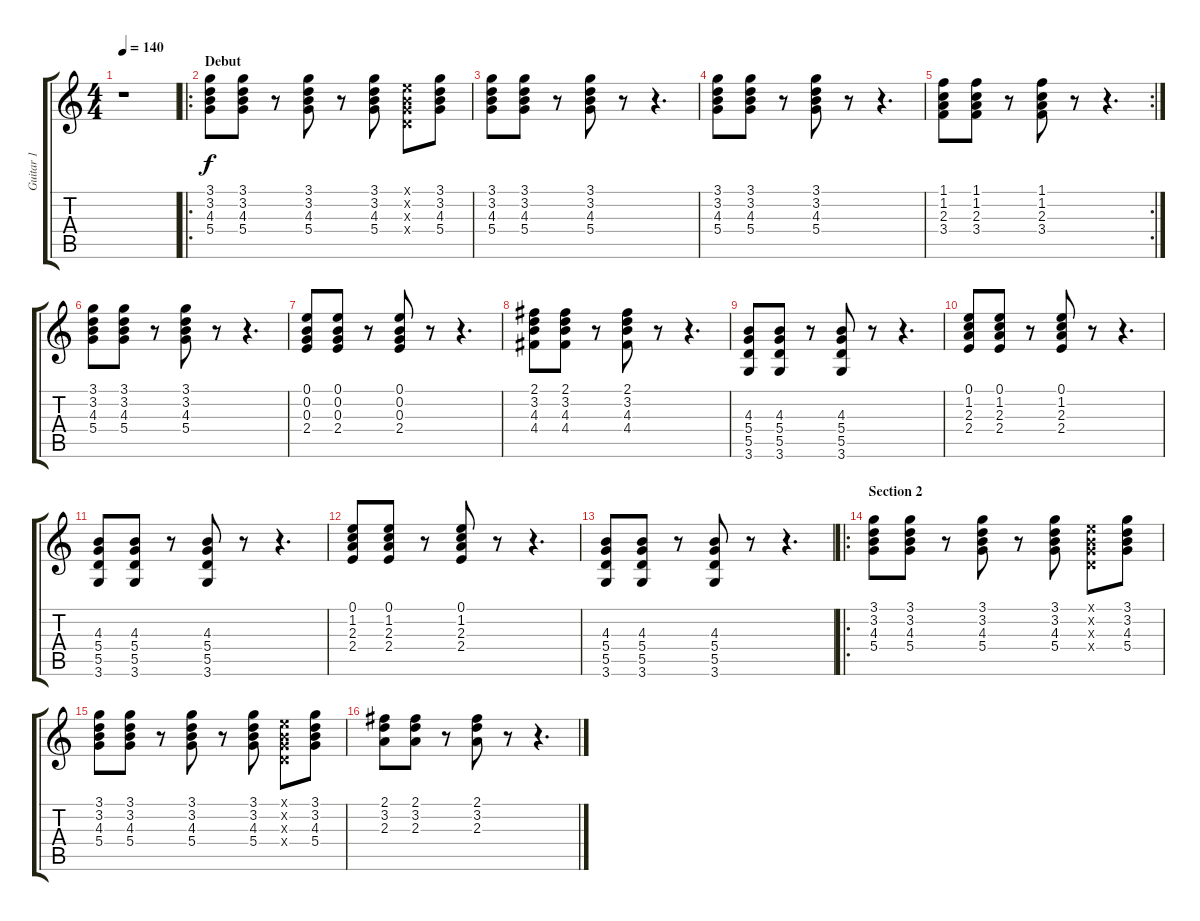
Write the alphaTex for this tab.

\track ("Guitar 1" "Guitar 1") {instrument acousticguitarsteel}
\staff {score tabs}
\tuning (E4 B3 G3 D3 A2 E2) {hide}
\ts (4 4)
\tempo 140
\clef g2
\ks c
r.1{dy f instrument acousticguitarsteel} |
\ro
\section ("" "Debut")
(3.1 3.2 4.3 5.4).8 (3.1 3.2 4.3 5.4).8 r.8 (3.1 3.2 4.3 5.4).8 r.8 (3.1 3.2 4.3 5.4).8 (0.1{x} 0.2{x} 0.3{x} 0.4{x}).8 (3.1 3.2 4.3 5.4).8 |
(3.1 3.2 4.3 5.4).8 (3.1 3.2 4.3 5.4).8 r.8 (3.1 3.2 4.3 5.4).8 r.8 r.4{d} |
(3.1 3.2 4.3 5.4).8 (3.1 3.2 4.3 5.4).8 r.8 (3.1 3.2 4.3 5.4).8 r.8 r.4{d} |
\rc 2
(1.1 1.2 2.3 3.4).8 (1.1 1.2 2.3 3.4).8 r.8 (1.1 1.2 2.3 3.4).8 r.8 r.4{d} |
(3.1 3.2 4.3 5.4).8 (3.1 3.2 4.3 5.4).8 r.8 (3.1 3.2 4.3 5.4).8 r.8 r.4{d} |
(0.1 0.2 0.3 2.4).8 (0.1 0.2 0.3 2.4).8 r.8 (0.1 0.2 0.3 2.4).8 r.8 r.4{d} |
(2.1 3.2 4.3 4.4).8 (2.1 3.2 4.3 4.4).8 r.8 (2.1 3.2 4.3 4.4).8 r.8 r.4{d} |
(4.3 5.4 5.5 3.6).8 (4.3 5.4 5.5 3.6).8 r.8 (4.3 5.4 5.5 3.6).8 r.8 r.4{d} |
(0.1 1.2 2.3 2.4).8 (0.1 1.2 2.3 2.4).8 r.8 (0.1 1.2 2.3 2.4).8 r.8 r.4{d} |
(4.3 5.4 5.5 3.6).8 (4.3 5.4 5.5 3.6).8 r.8 (4.3 5.4 5.5 3.6).8 r.8 r.4{d} |
(0.1 1.2 2.3 2.4).8 (0.1 1.2 2.3 2.4).8 r.8 (0.1 1.2 2.3 2.4).8 r.8 r.4{d} |
(4.3 5.4 5.5 3.6).8 (4.3 5.4 5.5 3.6).8 r.8 (4.3 5.4 5.5 3.6).8 r.8 r.4{d} |
\ro
\section ("" "Section 2")
(3.1 3.2 4.3 5.4).8 (3.1 3.2 4.3 5.4).8 r.8 (3.1 3.2 4.3 5.4).8 r.8 (3.1 3.2 4.3 5.4).8 (0.1{x} 0.2{x} 0.3{x} 0.4{x}).8 (3.1 3.2 4.3 5.4).8 |
(3.1 3.2 4.3 5.4).8 (3.1 3.2 4.3 5.4).8 r.8 (3.1 3.2 4.3 5.4).8 r.8 (3.1 3.2 4.3 5.4).8 (0.1{x} 0.2{x} 0.3{x} 0.4{x}).8 (3.1 3.2 4.3 5.4).8 |
(2.1 3.2 2.3).8 (2.1 3.2 2.3).8 r.8 (2.1 3.2 2.3).8 r.8 r.4{d}
